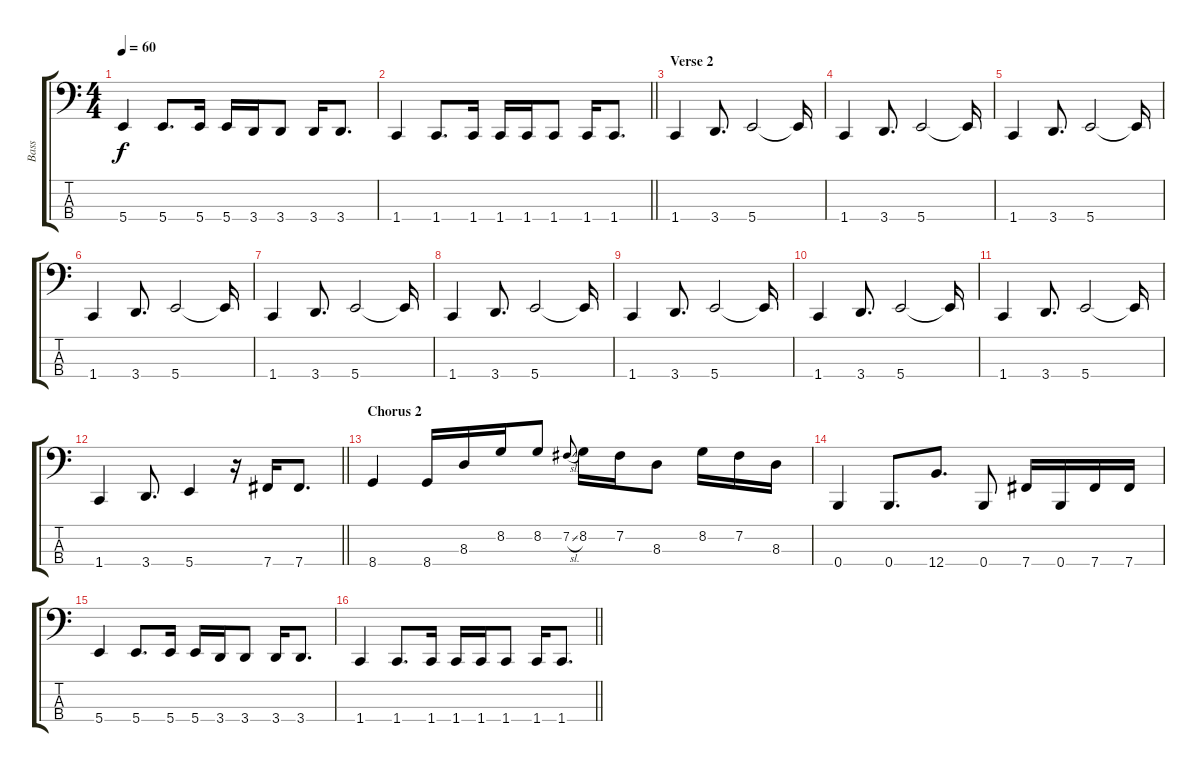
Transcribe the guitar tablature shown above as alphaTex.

\track ("Bass" "Bass") {instrument electricbassfinger}
\staff {score tabs}
\tuning (E2 B1 Gb1 B0) {hide}
\ts (4 4)
\tempo 60
\clef f4
\ks c
5.4.4{dy f} 5.4.8{d} 5.4.16 5.4.16 3.4.16 3.4.8 3.4.16 3.4.8{d} |
\barLineRight lightlight
1.4.4 1.4.8{d} 1.4.16 1.4.16 1.4.16 1.4.8 1.4.16 1.4.8{d} |
\section ("" "Verse 2")
1.4.4 3.4.8{d} 5.4.2 5.4{t}.16 |
1.4.4 3.4.8{d} 5.4.2 5.4{t}.16 |
1.4.4 3.4.8{d} 5.4.2 5.4{t}.16 |
1.4.4 3.4.8{d} 5.4.2 5.4{t}.16 |
1.4.4 3.4.8{d} 5.4.2 5.4{t}.16 |
1.4.4 3.4.8{d} 5.4.2 5.4{t}.16 |
1.4.4 3.4.8{d} 5.4.2 5.4{t}.16 |
1.4.4 3.4.8{d} 5.4.2 5.4{t}.16 |
1.4.4 3.4.8{d} 5.4.2 5.4{t}.16 |
\barLineRight lightlight
1.4.4 3.4.8{d} 5.4.4 r.16 7.4.16 7.4.8{d} |
\section ("" "Chorus 2")
8.4.4 8.4.16 8.3.16 8.2.16 8.2.8 7.2{sl}.8{gr onbeat} 8.2.16 7.2.16 8.3.8 8.2.16 7.2.16 8.3.16 |
0.4.4 0.4.8{d} 12.4.8{d} 0.4.8 7.4.16 0.4.16 7.4.16 7.4.16 |
5.4.4 5.4.8{d} 5.4.16 5.4.16 3.4.16 3.4.8 3.4.16 3.4.8{d} |
\barLineRight lightlight
1.4.4 1.4.8{d} 1.4.16 1.4.16 1.4.16 1.4.8 1.4.16 1.4.8{d}
